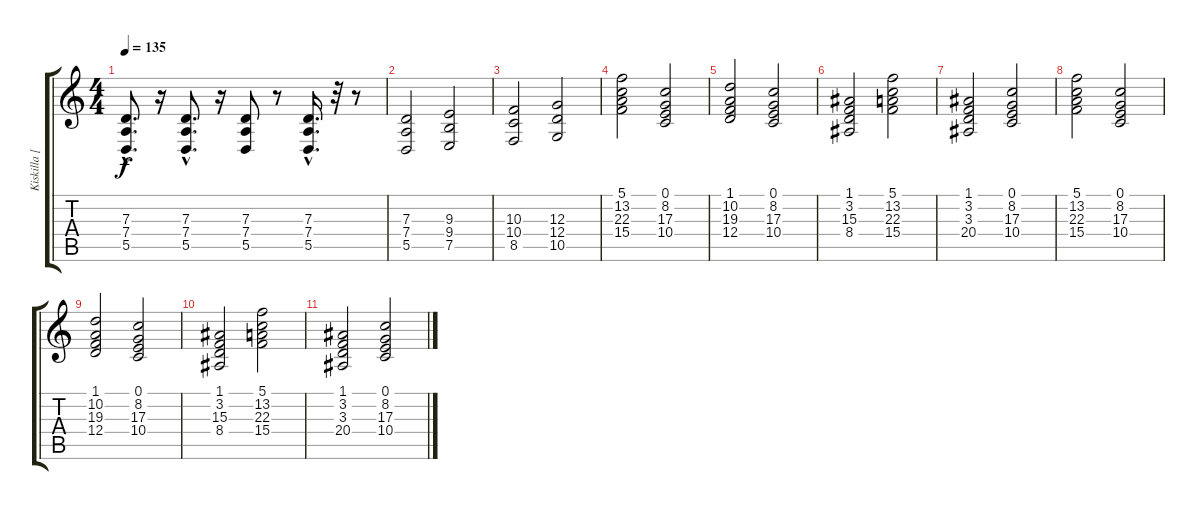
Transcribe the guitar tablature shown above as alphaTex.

\track ("Kiskilla [teclado]" "Kiskilla [") {instrument stringensemble1}
\staff {score tabs}
\tuning (E4 B3 G3 D3 A2 E2) {hide}
\ts (4 4)
\tempo 135
\clef g2
\ks c
(7.3{hac} 7.4{hac} 5.5{hac}).8{d dy f instrument stringensemble1} r.16 (7.3{hac} 7.4{hac} 5.5{hac}).8{d} r.16 (7.3 7.4 5.5).8 r.8 (7.3{hac} 7.4{hac} 5.5{hac}).16{d} r.32 r.8 |
(7.3 7.4 5.5).2 (9.3 9.4 7.5).2 |
(10.3 10.4 8.5).2 (12.3 12.4 10.5).2 |
(5.1 13.2 22.3 15.4).2 (0.1 8.2 17.3 10.4).2 |
(1.1 10.2 19.3 12.4).2 (0.1 8.2 17.3 10.4).2 |
(1.1 3.2 15.3 8.4).2 (5.1 13.2 22.3 15.4).2 |
(1.1 3.2 3.3 20.4).2 (0.1 8.2 17.3 10.4).2 |
(5.1 13.2 22.3 15.4).2 (0.1 8.2 17.3 10.4).2 |
(1.1 10.2 19.3 12.4).2 (0.1 8.2 17.3 10.4).2 |
(1.1 3.2 15.3 8.4).2 (5.1 13.2 22.3 15.4).2 |
(1.1 3.2 3.3 20.4).2 (0.1 8.2 17.3 10.4).2
